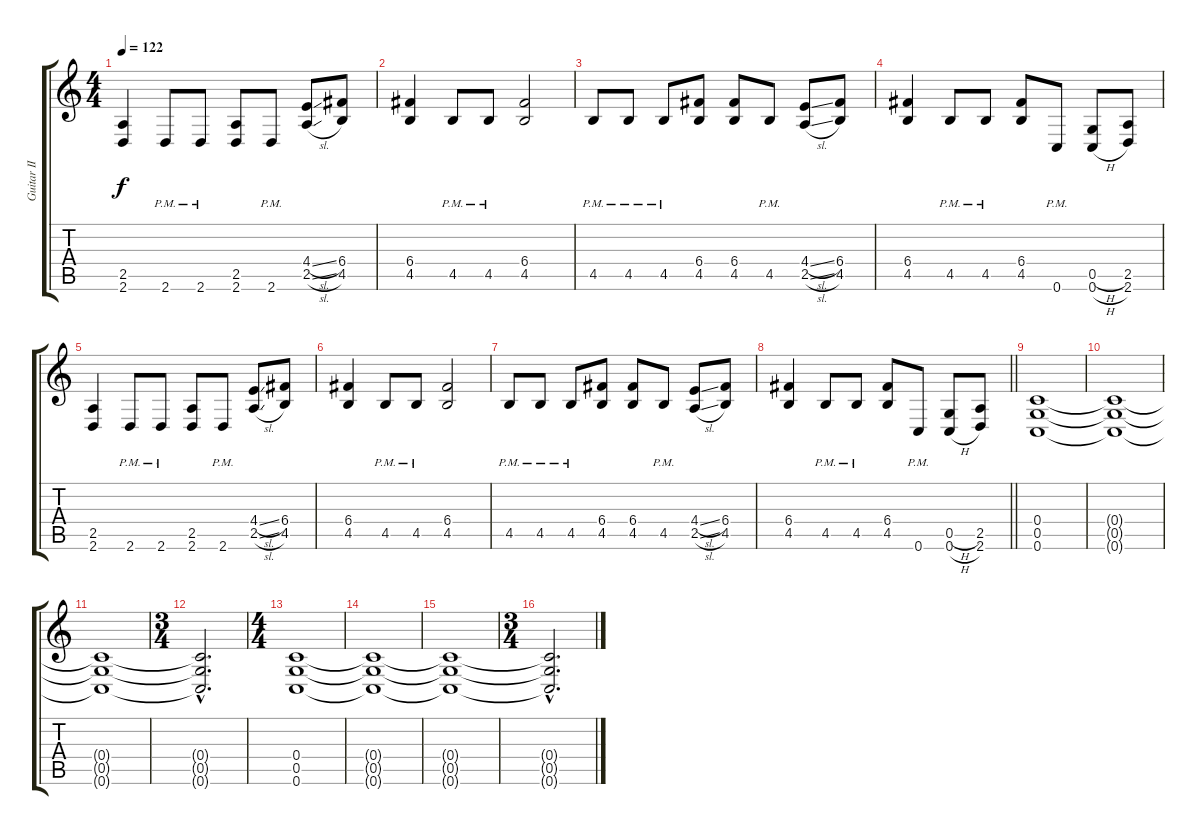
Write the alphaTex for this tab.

\track ("Guitar II" "Guitar II") {instrument distortionguitar}
\staff {score tabs}
\tuning (D4 A3 F3 C3 G2 C2) {hide}
\ts (4 4)
\tempo 122
\clef g2
\ks c
(2.5 2.6).4{dy f} 2.6{pm}.8 2.6{pm}.8 (2.5 2.6).8 2.6{pm}.8 (4.4{sl} 2.5{sl}).8 (6.4 4.5).8 |
(6.4 4.5).4 4.5{pm}.8 4.5{pm}.8 (6.4 4.5).2 |
4.5{pm}.8 4.5{pm}.8 4.5{pm}.8 (6.4 4.5).8 (6.4 4.5).8 4.5{pm}.8 (4.4{sl} 2.5{sl}).8 (6.4 4.5).8 |
(6.4 4.5).4 4.5{pm}.8 4.5{pm}.8 (6.4 4.5).8 0.6{pm}.8 (0.5{h} 0.6{h}).8 (2.5 2.6).8 |
(2.5 2.6).4 2.6{pm}.8 2.6{pm}.8 (2.5 2.6).8 2.6{pm}.8 (4.4{sl} 2.5{sl}).8 (6.4 4.5).8 |
(6.4 4.5).4 4.5{pm}.8 4.5{pm}.8 (6.4 4.5).2 |
4.5{pm}.8 4.5{pm}.8 4.5{pm}.8 (6.4 4.5).8 (6.4 4.5).8 4.5{pm}.8 (4.4{sl} 2.5{sl}).8 (6.4 4.5).8 |
\barLineRight lightlight
(6.4 4.5).4 4.5{pm}.8 4.5{pm}.8 (6.4 4.5).8 0.6{pm}.8 (0.5{h} 0.6{h}).8 (2.5 2.6).8 |
\section ("" "")
(0.4 0.5 0.6).1 |
(0.4{t} 0.5{t} 0.6{t}).1 |
(0.4{t} 0.5{t} 0.6{t}).1 |
\ts (3 4)
(0.4{hac t} 0.5{hac t} 0.6{hac t}).2{d} |
\ts (4 4)
(0.4 0.5 0.6).1 |
(0.4{t} 0.5{t} 0.6{t}).1 |
(0.4{t} 0.5{t} 0.6{t}).1 |
\ts (3 4)
(0.4{hac t} 0.5{hac t} 0.6{hac t}).2{d}
